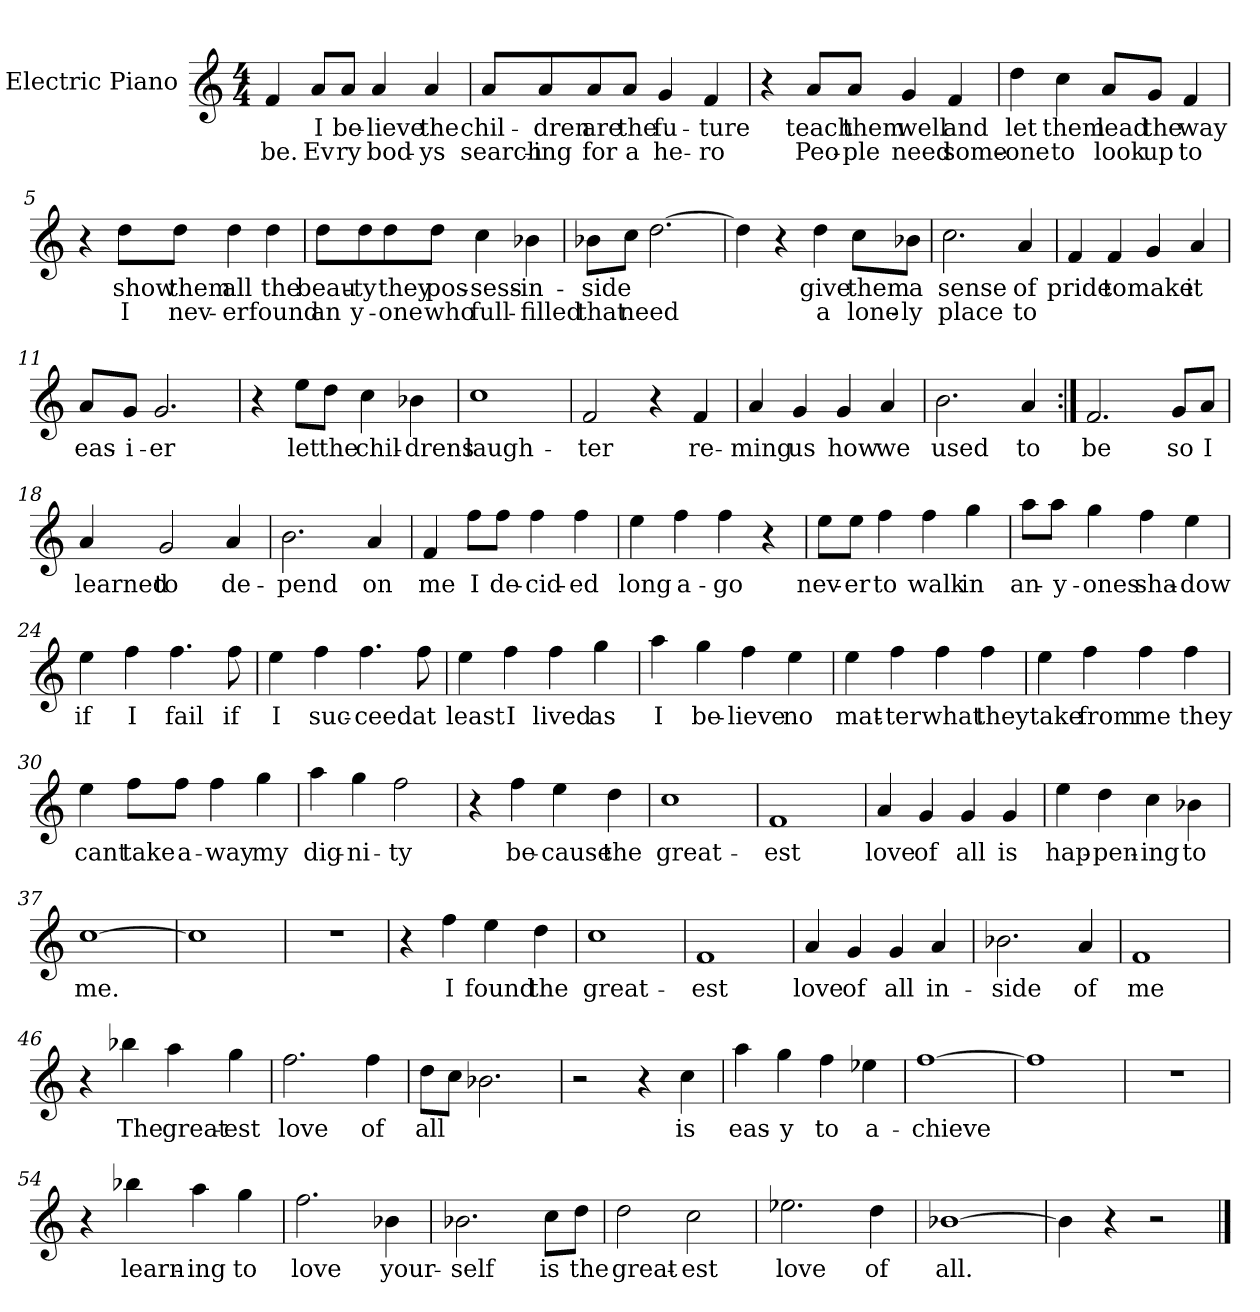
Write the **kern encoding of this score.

**kern	**text	**text
*part1	*part1	*part1
*staff1	*staff1	*staff1
*I"Electric Piano	*	*
*I'E.Pno	*	*
*clefG2	*	*
*k[]	*	*
*C:	*	*
*M4/4	*	*
=1	=1	=1
4f/	.	be.
8a/L	I	Ev
8a/J	be-	ry
4a/	-lieve	bod-
4a/	the	-ys
=2	=2	=2
8a/L	chil-	search-
8a/	-dren	-ing
8a/	are	for
8a/J	the	a
4g/	fu-	he-
4f/	-ture	-ro
=3	=3	=3
4r	.	.
8a/L	teach	Peo-
8a/J	them	-ple
4g/	well	need
4f/	and	some-
=4	=4	=4
4dd\	let	-one
4cc\	them	to
8a/L	lead	look
8g/J	the	up
4f/	way	to
!!LO:LB:g=z
=5	=5	=5
4r	.	.
8dd\L	show	I
8dd\J	them	nev-
4dd\	all	-er
4dd\	the	found
=6	=6	=6
8dd\L	beau-	an
8dd\	ty	y-
8dd\	they	-one
8dd\J	pos-	who
4cc\	-sess-	full-
4b-X\	-in-	-filled
=7	=7	=7
8b-X\L	-side	that
8cc\J	.	need
[2.dd\	.	.
=8	=8	=8
4dd\]	.	.
4r	.	.
4dd\	give	a
8cc\L	them	lone-
8b-X\J	a	-ly
!!LO:LB:g=z
=9	=9	=9
2.cc\	sense	place
4a/	of	to
=10	=10	=10
4f/	pride	.
4f/	to	.
4g/	make	.
4a/	it	.
=11	=11	=11
8a/L	eas-	.
8g/J	-i-	.
2.g/	-er	.
=12	=12	=12
4r	.	.
8ee\L	let	.
8dd\J	the	.
4cc\	chil-	.
4b-X\	-drens	.
!!LO:LB:g=z
=13	=13	=13
1cc	laugh-	.
=14	=14	=14
2f/	-ter	.
4r	.	.
4f/	re-	.
=15	=15	=15
4a/	-ming	.
4g/	us	.
4g/	how	.
4a/	we	.
=16	=16	=16
2.b\	used	.
4a/	to	.
!!LO:LB:g=z
=17:|!	=17:|!	=17:|!
2.f/	be	.
8g/L	so	.
8a/J	I	.
=18	=18	=18
4a/	learned	.
2g/	to	.
4a/	de-	.
=19	=19	=19
2.b\	-pend	.
4a/	on	.
=20	=20	=20
4f/	me	.
8ff\L	I	.
8ff\J	de-	.
4ff\	-cid-	.
4ff\	-ed	.
!!LO:LB:g=z
=21	=21	=21
4ee\	long	.
4ff\	a-	.
4ff\	-go	.
4r	.	.
=22	=22	=22
8ee\L	nev-	.
8ee\J	-er	.
4ff\	to	.
4ff\	walk	.
4gg\	in	.
=23	=23	=23
8aa\L	an-	.
8aa\J	y-	.
4gg\	-ones	.
4ff\	sha-	.
4ee\	-dow	.
=24	=24	=24
4ee\	if	.
4ff\	I	.
4.ff\	fail	.
8ff\	if	.
!!LO:LB:g=z
=25	=25	=25
4ee\	I	.
4ff\	suc-	.
4.ff\	-ceed	.
8ff\	at	.
=26	=26	=26
4ee\	least	.
4ff\	I	.
4ff\	lived	.
4gg\	as	.
=27	=27	=27
4aa\	I	.
4gg\	be-	.
4ff\	-lieve	.
4ee\	no	.
=28	=28	=28
4ee\	mat-	.
4ff\	-ter	.
4ff\	what	.
4ff\	they	.
!!LO:PB:g=z
=29	=29	=29
4ee\	take	.
4ff\	from	.
4ff\	me	.
4ff\	they	.
=30	=30	=30
4ee\	cant	.
8ff\L	take	.
8ff\J	a-	.
4ff\	-way	.
4gg\	my	.
=31	=31	=31
4aa\	dig-	.
4gg\	-ni-	.
2ff\	-ty	.
=32	=32	=32
4r	.	.
4ff\	be-	.
4ee\	-cause	.
4dd\	the	.
!!LO:LB:g=z
=33	=33	=33
1cc	great-	.
=34	=34	=34
1f	-est	.
=35	=35	=35
4a/	love	.
4g/	of	.
4g/	all	.
4g/	is	.
=36	=36	=36
4ee\	hap-	.
4dd\	-pen-	.
4cc\	-ing	.
4b-X\	to	.
=37	=37	=37
[1cc	me.	.
=38	=38	=38
1cc]	.	.
=39	=39	=39
1r	.	.
=40	=40	=40
4r	.	.
4ff\	I	.
4ee\	found	.
4dd\	the	.
!!LO:LB:g=z
=41	=41	=41
1cc	great-	.
=42	=42	=42
1f	-est	.
=43	=43	=43
4a/	love	.
4g/	of	.
4g/	all	.
4a/	in-	.
=44	=44	=44
2.b-X\	-side	.
4a/	of	.
!!LO:LB:g=z
=45	=45	=45
1f	me	.
=46	=46	=46
4r	.	.
4bb-X\	The	.
4aa\	great-	.
4gg\	-est	.
=47	=47	=47
2.ff\	love	.
4ff\	of	.
=48	=48	=48
8dd\L	all	.
8cc\J	.	.
2.b-X\	.	.
!!LO:LB:g=z
=49	=49	=49
2r	.	.
4r	.	.
4cc\	is	.
=50	=50	=50
4aa\	eas-	.
4gg\	-y	.
4ff\	to	.
4ee-X\	a-	.
=51	=51	=51
[1ff	-chieve	.
=52	=52	=52
1ff]	.	.
!!LO:LB:g=z
=53	=53	=53
1r	.	.
=54	=54	=54
4r	.	.
4bb-X\	learn-	.
4aa\	-ing	.
4gg\	to	.
=55	=55	=55
2.ff\	love	.
4b-X\	your-	.
=56	=56	=56
2.b-X\	-self	.
8cc\L	is	.
8dd\J	the	.
!!LO:LB:g=z
=57	=57	=57
2dd\	great-	.
2cc\	-est	.
=58	=58	=58
2.ee-X\	love	.
4dd\	of	.
=59	=59	=59
[1b-X	all.	.
=60	=60	=60
4b-\]	.	.
4r	.	.
2r	.	.
==	==	==
*-	*-	*-
